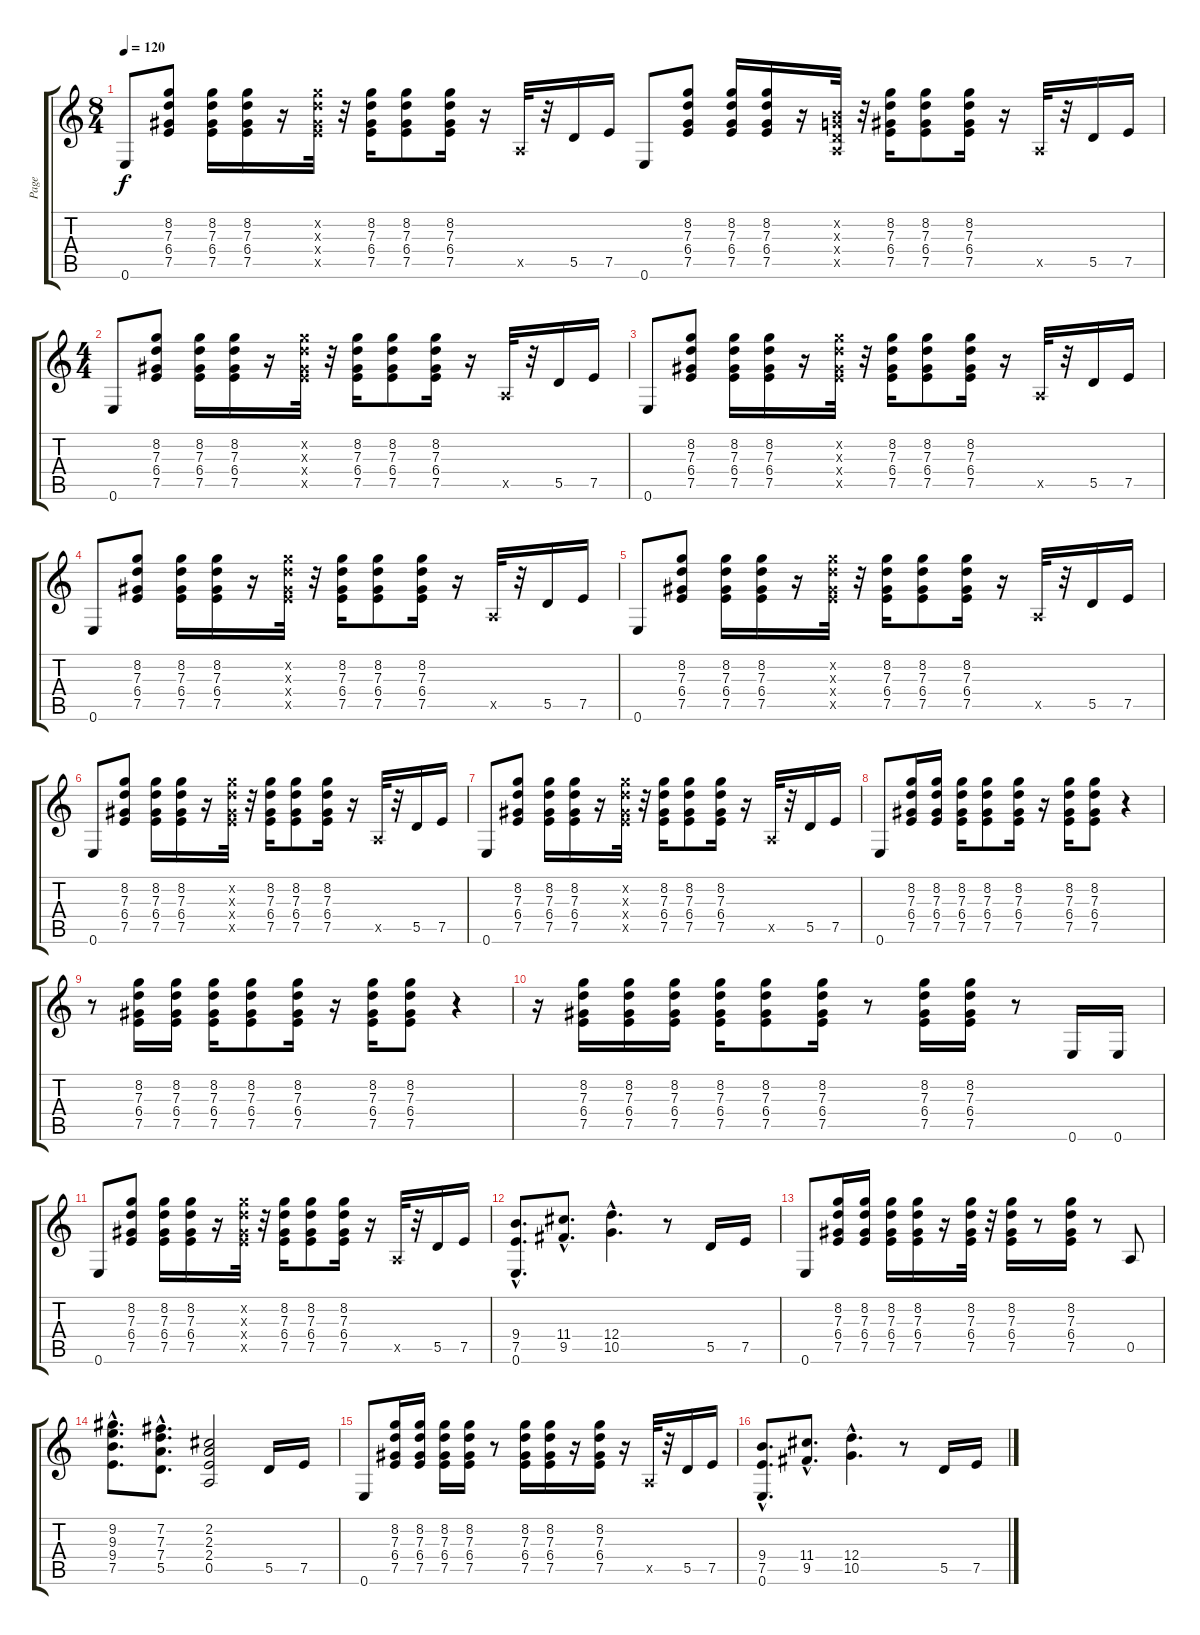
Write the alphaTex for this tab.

\track ("Page" "Page") {instrument overdrivenguitar}
\staff {score tabs}
\tuning (E4 B3 G3 D3 A2 E2) {hide}
\ts (8 4)
\tempo 120
\clef g2
\ks c
0.6.8{dy f} (8.2 7.3 6.4 7.5).8 (8.2 7.3 6.4 7.5).16 (8.2 7.3 6.4 7.5).16 r.16 (8.2{x} 7.3{x} 6.4{x} 7.5{x}).32 r.32 (8.2 7.3 6.4 7.5).16 (8.2 7.3 6.4 7.5).8 (8.2 7.3 6.4 7.5).16 r.16 0.5{x}.32 r.32 5.5.16 7.5.16 0.6.8 (8.2 7.3 6.4 7.5).8 (8.2 7.3 6.4 7.5).16 (8.2 7.3 6.4 7.5).16 r.16 (0.2{x} 0.3{x} 0.4{x} 0.5{x}).32 r.32 (8.2 7.3 6.4 7.5).16 (8.2 7.3 6.4 7.5).8 (8.2 7.3 6.4 7.5).16 r.16 0.5{x}.32 r.32 5.5.16 7.5.16 |
\ts (4 4)
0.6.8 (8.2 7.3 6.4 7.5).8 (8.2 7.3 6.4 7.5).16 (8.2 7.3 6.4 7.5).16 r.16 (8.2{x} 7.3{x} 6.4{x} 7.5{x}).32 r.32 (8.2 7.3 6.4 7.5).16 (8.2 7.3 6.4 7.5).8 (8.2 7.3 6.4 7.5).16 r.16 0.5{x}.32 r.32 5.5.16 7.5.16 |
0.6.8 (8.2 7.3 6.4 7.5).8 (8.2 7.3 6.4 7.5).16 (8.2 7.3 6.4 7.5).16 r.16 (8.2{x} 7.3{x} 6.4{x} 7.5{x}).32 r.32 (8.2 7.3 6.4 7.5).16 (8.2 7.3 6.4 7.5).8 (8.2 7.3 6.4 7.5).16 r.16 0.5{x}.32 r.32 5.5.16 7.5.16 |
0.6.8 (8.2 7.3 6.4 7.5).8 (8.2 7.3 6.4 7.5).16 (8.2 7.3 6.4 7.5).16 r.16 (8.2{x} 7.3{x} 6.4{x} 7.5{x}).32 r.32 (8.2 7.3 6.4 7.5).16 (8.2 7.3 6.4 7.5).8 (8.2 7.3 6.4 7.5).16 r.16 0.5{x}.32 r.32 5.5.16 7.5.16 |
0.6.8 (8.2 7.3 6.4 7.5).8 (8.2 7.3 6.4 7.5).16 (8.2 7.3 6.4 7.5).16 r.16 (8.2{x} 7.3{x} 6.4{x} 7.5{x}).32 r.32 (8.2 7.3 6.4 7.5).16 (8.2 7.3 6.4 7.5).8 (8.2 7.3 6.4 7.5).16 r.16 0.5{x}.32 r.32 5.5.16 7.5.16 |
0.6.8 (8.2 7.3 6.4 7.5).8 (8.2 7.3 6.4 7.5).16 (8.2 7.3 6.4 7.5).16 r.16 (8.2{x} 7.3{x} 6.4{x} 7.5{x}).32 r.32 (8.2 7.3 6.4 7.5).16 (8.2 7.3 6.4 7.5).8 (8.2 7.3 6.4 7.5).16 r.16 0.5{x}.32 r.32 5.5.16 7.5.16 |
0.6.8 (8.2 7.3 6.4 7.5).8 (8.2 7.3 6.4 7.5).16 (8.2 7.3 6.4 7.5).16 r.16 (8.2{x} 7.3{x} 6.4{x} 7.5{x}).32 r.32 (8.2 7.3 6.4 7.5).16 (8.2 7.3 6.4 7.5).8 (8.2 7.3 6.4 7.5).16 r.16 0.5{x}.32 r.32 5.5.16 7.5.16 |
0.6.8 (8.2 7.3 6.4 7.5).16 (8.2 7.3 6.4 7.5).16 (8.2 7.3 6.4 7.5).16 (8.2 7.3 6.4 7.5).8 (8.2 7.3 6.4 7.5).16 r.16 (8.2 7.3 6.4 7.5).16 (8.2 7.3 6.4 7.5).8 r.4 |
r.8 (8.2 7.3 6.4 7.5).16 (8.2 7.3 6.4 7.5).16 (8.2 7.3 6.4 7.5).16 (8.2 7.3 6.4 7.5).8 (8.2 7.3 6.4 7.5).16 r.16 (8.2 7.3 6.4 7.5).16 (8.2 7.3 6.4 7.5).8 r.4 |
r.16 (8.2 7.3 6.4 7.5).16 (8.2 7.3 6.4 7.5).16 (8.2 7.3 6.4 7.5).16 (8.2 7.3 6.4 7.5).16 (8.2 7.3 6.4 7.5).8 (8.2 7.3 6.4 7.5).16 r.8 (8.2 7.3 6.4 7.5).16 (8.2 7.3 6.4 7.5).16 r.8 0.6.16 0.6.16 |
0.6.8 (8.2 7.3 6.4 7.5).8 (8.2 7.3 6.4 7.5).16 (8.2 7.3 6.4 7.5).16 r.16 (8.2{x} 7.3{x} 6.4{x} 7.5{x}).32 r.32 (8.2 7.3 6.4 7.5).16 (8.2 7.3 6.4 7.5).8 (8.2 7.3 6.4 7.5).16 r.16 0.5{x}.32 r.32 5.5.16 7.5.16 |
(9.4{hac} 7.5{hac} 0.6{hac}).8{d} (11.4{hac} 9.5{hac}).8{d} (12.4{hac} 10.5{hac}).4{d} r.8 5.5.16 7.5.16 |
0.6.8 (8.2 7.3 6.4 7.5).16 (8.2 7.3 6.4 7.5).16 (8.2 7.3 6.4 7.5).16 (8.2 7.3 6.4 7.5).16 r.16 (8.2 7.3 6.4 7.5).32 r.32 (8.2 7.3 6.4 7.5).16 r.8 (8.2 7.3 6.4 7.5).16 r.8 0.5.8 |
(9.2{hac} 9.3{hac} 9.4{hac} 7.5{hac}).8{d} (7.2{hac} 7.3{hac} 7.4{hac} 5.5{hac}).8{d} (2.2 2.3 2.4 0.5).2 5.5.16 7.5.16 |
0.6.8 (8.2 7.3 6.4 7.5).16 (8.2 7.3 6.4 7.5).16 (8.2 7.3 6.4 7.5).16 (8.2 7.3 6.4 7.5).16 r.8 (8.2 7.3 6.4 7.5).16 (8.2 7.3 6.4 7.5).16 r.16 (8.2 7.3 6.4 7.5).16 r.16 0.5{x}.32 r.32 5.5.16 7.5.16 |
(9.4{hac} 7.5{hac} 0.6{hac}).8{d} (11.4{hac} 9.5{hac}).8{d} (12.4{hac} 10.5{hac}).4{d} r.8 5.5.16 7.5.16
